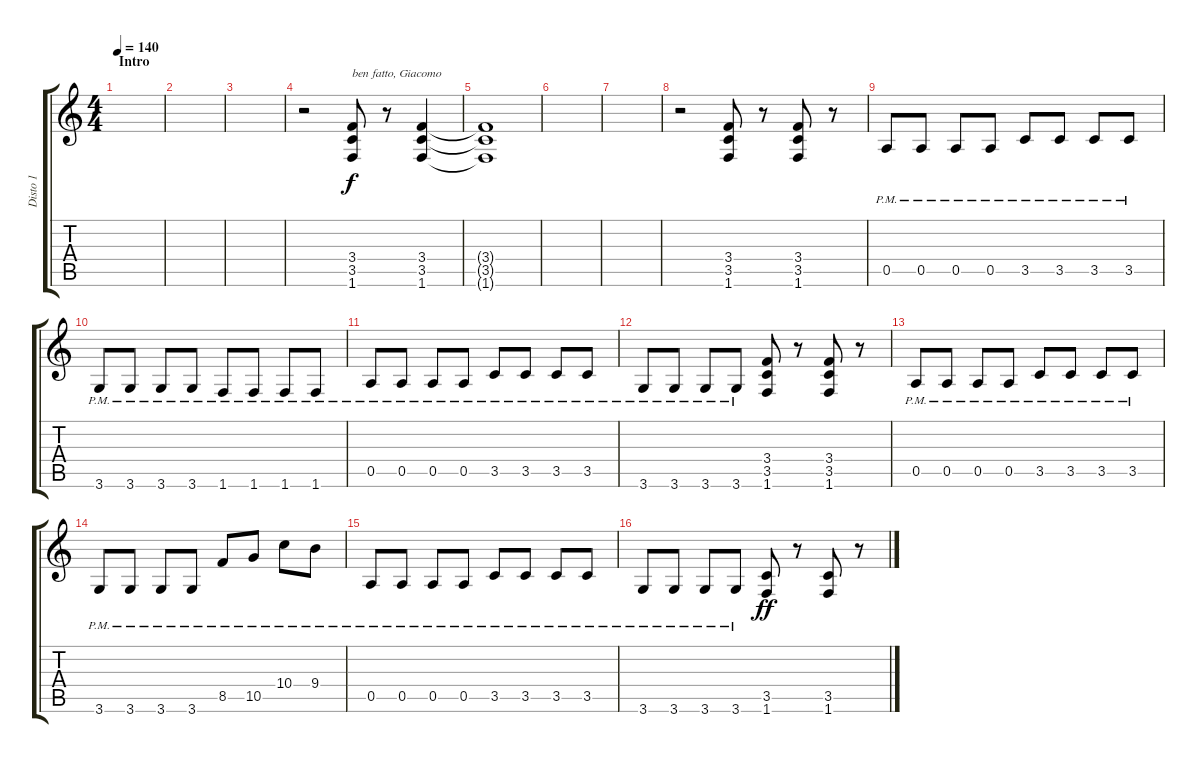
\track ("Disto 1" "Disto 1") {instrument distortionguitar}
\staff {score tabs}
\tuning (E4 B3 G3 D3 A2 E2) {hide}
\ts (4 4)
\section ("" "Intro")
\tempo 140
\clef g2
\ks c
|
|
|
r.2 (3.4 3.5 1.6).8{txt "ben fatto, Giacomo"} r.8 (3.4 3.5 1.6).4{volume 0} |
(3.4{t} 3.5{t} 1.6{t}).1 |
|
|
r.2{volume 13} (3.4 3.5 1.6).8 r.8 (3.4 3.5 1.6).8 r.8 |
0.5{pm}.8 0.5{pm}.8 0.5{pm}.8 0.5{pm}.8 3.5{pm}.8 3.5{pm}.8 3.5{pm}.8 3.5{pm}.8 |
3.6{pm}.8 3.6{pm}.8 3.6{pm}.8 3.6{pm}.8 1.6{pm}.8 1.6{pm}.8 1.6{pm}.8 1.6{pm}.8 |
0.5{pm}.8 0.5{pm}.8 0.5{pm}.8 0.5{pm}.8 3.5{pm}.8 3.5{pm}.8 3.5{pm}.8 3.5{pm}.8 |
3.6{pm}.8 3.6{pm}.8 3.6{pm}.8 3.6{pm}.8 (3.4 3.5 1.6).8 r.8 (3.4 3.5 1.6).8 r.8 |
0.5{pm}.8 0.5{pm}.8 0.5{pm}.8 0.5{pm}.8 3.5{pm}.8 3.5{pm}.8 3.5{pm}.8 3.5{pm}.8 |
3.6{pm}.8 3.6{pm}.8 3.6{pm}.8 3.6{pm}.8 8.5{pm}.8 10.5{pm}.8 10.4{pm}.8 9.4{pm}.8 |
0.5{pm}.8 0.5{pm}.8 0.5{pm}.8 0.5{pm}.8 3.5{pm}.8 3.5{pm}.8 3.5{pm}.8 3.5{pm}.8 |
3.6{pm}.8 3.6{pm}.8 3.6{pm}.8 3.6{pm}.8 (3.5 1.6).8{dy ff} r.8 (3.5 1.6).8 r.8
